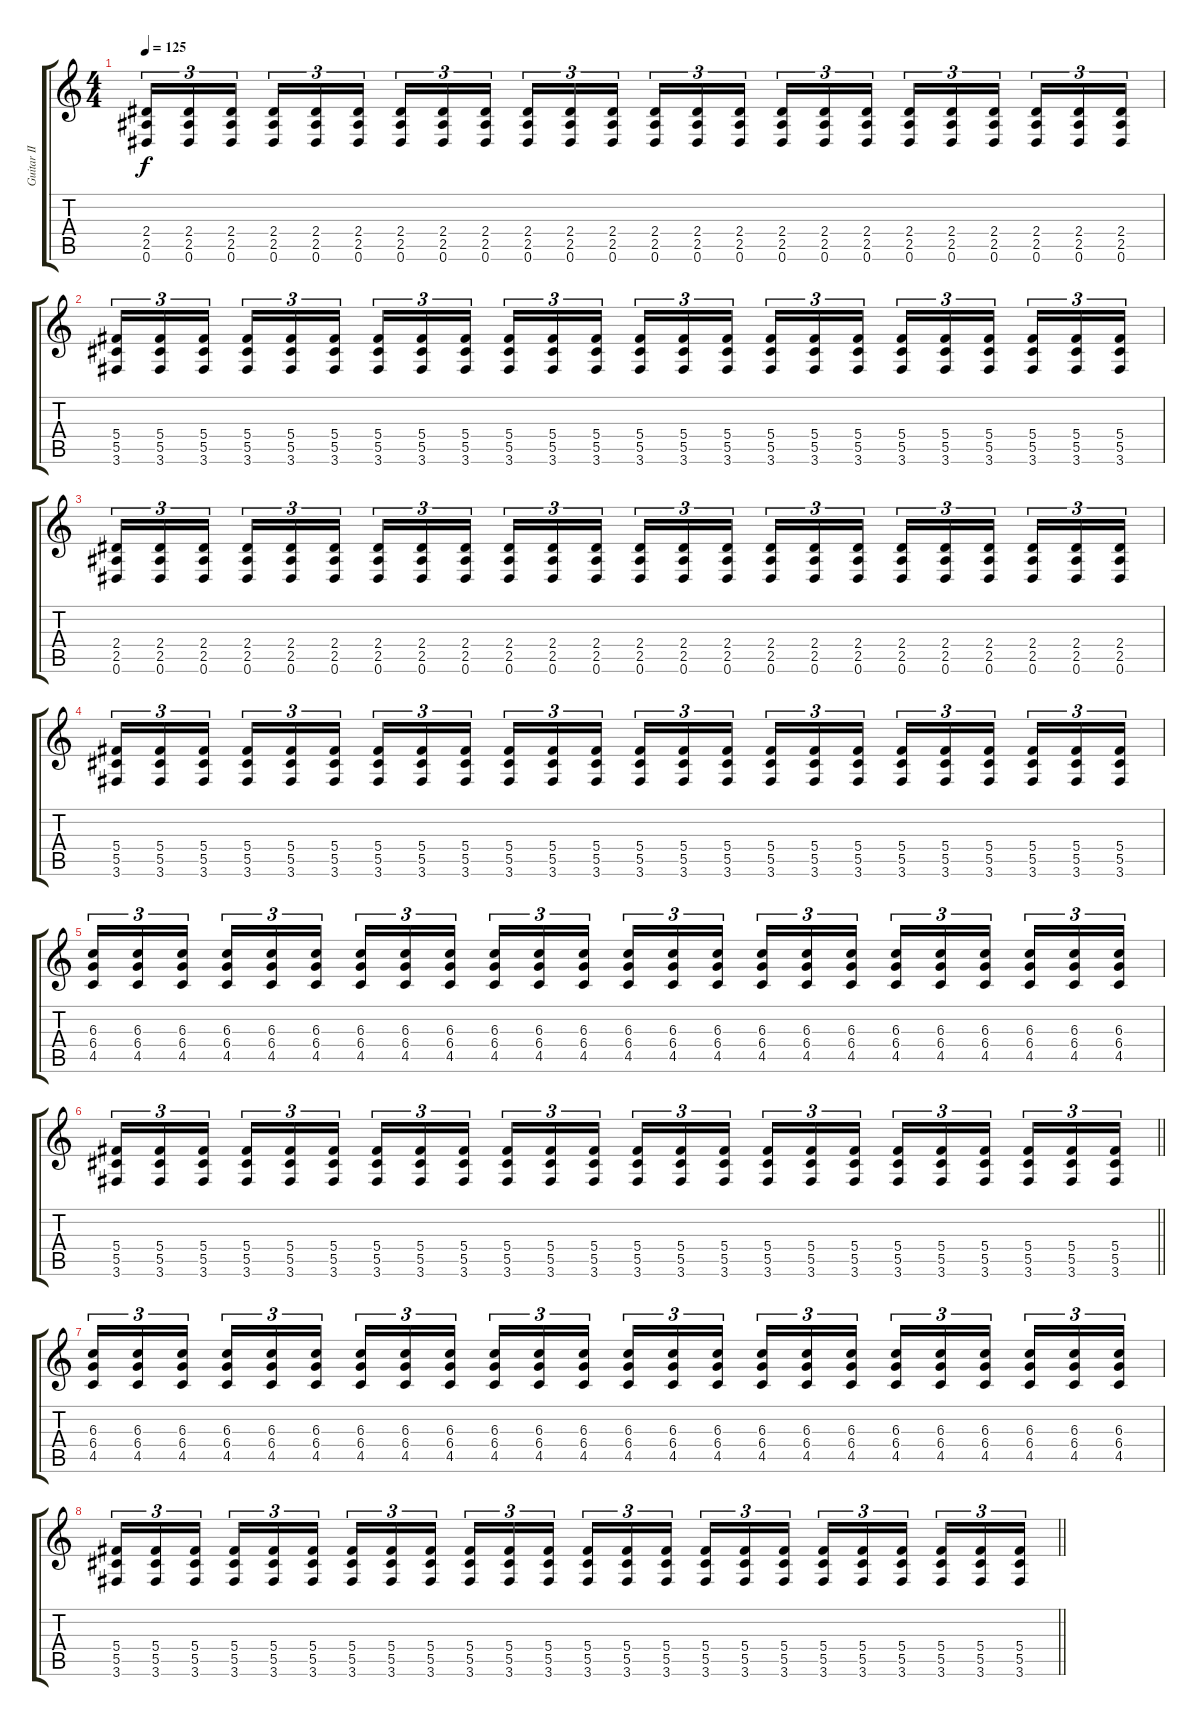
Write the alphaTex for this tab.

\track ("Guitar II" "Guitar II") {instrument distortionguitar}
\staff {score tabs}
\tuning (Eb4 Bb3 Gb3 Db3 Ab2 Eb2) {hide}
\ts (4 4)
\tempo 125
\clef g2
\ks c
(2.4 2.5 0.6).16{tu (3 2) dy f} (2.4 2.5 0.6).16{tu (3 2)} (2.4 2.5 0.6).16{tu (3 2) beam splitsecondary} (2.4 2.5 0.6).16{tu (3 2)} (2.4 2.5 0.6).16{tu (3 2)} (2.4 2.5 0.6).16{tu (3 2)} (2.4 2.5 0.6).16{tu (3 2)} (2.4 2.5 0.6).16{tu (3 2)} (2.4 2.5 0.6).16{tu (3 2) beam splitsecondary} (2.4 2.5 0.6).16{tu (3 2)} (2.4 2.5 0.6).16{tu (3 2)} (2.4 2.5 0.6).16{tu (3 2)} (2.4 2.5 0.6).16{tu (3 2)} (2.4 2.5 0.6).16{tu (3 2)} (2.4 2.5 0.6).16{tu (3 2) beam splitsecondary} (2.4 2.5 0.6).16{tu (3 2)} (2.4 2.5 0.6).16{tu (3 2)} (2.4 2.5 0.6).16{tu (3 2)} (2.4 2.5 0.6).16{tu (3 2)} (2.4 2.5 0.6).16{tu (3 2)} (2.4 2.5 0.6).16{tu (3 2) beam splitsecondary} (2.4 2.5 0.6).16{tu (3 2)} (2.4 2.5 0.6).16{tu (3 2)} (2.4 2.5 0.6).16{tu (3 2)} |
(5.4 5.5 3.6).16{tu (3 2)} (5.4 5.5 3.6).16{tu (3 2)} (5.4 5.5 3.6).16{tu (3 2) beam splitsecondary} (5.4 5.5 3.6).16{tu (3 2)} (5.4 5.5 3.6).16{tu (3 2)} (5.4 5.5 3.6).16{tu (3 2)} (5.4 5.5 3.6).16{tu (3 2)} (5.4 5.5 3.6).16{tu (3 2)} (5.4 5.5 3.6).16{tu (3 2) beam splitsecondary} (5.4 5.5 3.6).16{tu (3 2)} (5.4 5.5 3.6).16{tu (3 2)} (5.4 5.5 3.6).16{tu (3 2)} (5.4 5.5 3.6).16{tu (3 2)} (5.4 5.5 3.6).16{tu (3 2)} (5.4 5.5 3.6).16{tu (3 2) beam splitsecondary} (5.4 5.5 3.6).16{tu (3 2)} (5.4 5.5 3.6).16{tu (3 2)} (5.4 5.5 3.6).16{tu (3 2)} (5.4 5.5 3.6).16{tu (3 2)} (5.4 5.5 3.6).16{tu (3 2)} (5.4 5.5 3.6).16{tu (3 2) beam splitsecondary} (5.4 5.5 3.6).16{tu (3 2)} (5.4 5.5 3.6).16{tu (3 2)} (5.4 5.5 3.6).16{tu (3 2)} |
(2.4 2.5 0.6).16{tu (3 2)} (2.4 2.5 0.6).16{tu (3 2)} (2.4 2.5 0.6).16{tu (3 2) beam splitsecondary} (2.4 2.5 0.6).16{tu (3 2)} (2.4 2.5 0.6).16{tu (3 2)} (2.4 2.5 0.6).16{tu (3 2)} (2.4 2.5 0.6).16{tu (3 2)} (2.4 2.5 0.6).16{tu (3 2)} (2.4 2.5 0.6).16{tu (3 2) beam splitsecondary} (2.4 2.5 0.6).16{tu (3 2)} (2.4 2.5 0.6).16{tu (3 2)} (2.4 2.5 0.6).16{tu (3 2)} (2.4 2.5 0.6).16{tu (3 2)} (2.4 2.5 0.6).16{tu (3 2)} (2.4 2.5 0.6).16{tu (3 2) beam splitsecondary} (2.4 2.5 0.6).16{tu (3 2)} (2.4 2.5 0.6).16{tu (3 2)} (2.4 2.5 0.6).16{tu (3 2)} (2.4 2.5 0.6).16{tu (3 2)} (2.4 2.5 0.6).16{tu (3 2)} (2.4 2.5 0.6).16{tu (3 2) beam splitsecondary} (2.4 2.5 0.6).16{tu (3 2)} (2.4 2.5 0.6).16{tu (3 2)} (2.4 2.5 0.6).16{tu (3 2)} |
(5.4 5.5 3.6).16{tu (3 2)} (5.4 5.5 3.6).16{tu (3 2)} (5.4 5.5 3.6).16{tu (3 2) beam splitsecondary} (5.4 5.5 3.6).16{tu (3 2)} (5.4 5.5 3.6).16{tu (3 2)} (5.4 5.5 3.6).16{tu (3 2)} (5.4 5.5 3.6).16{tu (3 2)} (5.4 5.5 3.6).16{tu (3 2)} (5.4 5.5 3.6).16{tu (3 2) beam splitsecondary} (5.4 5.5 3.6).16{tu (3 2)} (5.4 5.5 3.6).16{tu (3 2)} (5.4 5.5 3.6).16{tu (3 2)} (5.4 5.5 3.6).16{tu (3 2)} (5.4 5.5 3.6).16{tu (3 2)} (5.4 5.5 3.6).16{tu (3 2) beam splitsecondary} (5.4 5.5 3.6).16{tu (3 2)} (5.4 5.5 3.6).16{tu (3 2)} (5.4 5.5 3.6).16{tu (3 2)} (5.4 5.5 3.6).16{tu (3 2)} (5.4 5.5 3.6).16{tu (3 2)} (5.4 5.5 3.6).16{tu (3 2) beam splitsecondary} (5.4 5.5 3.6).16{tu (3 2)} (5.4 5.5 3.6).16{tu (3 2)} (5.4 5.5 3.6).16{tu (3 2)} |
(6.3 6.4 4.5).16{tu (3 2)} (6.3 6.4 4.5).16{tu (3 2)} (6.3 6.4 4.5).16{tu (3 2) beam splitsecondary} (6.3 6.4 4.5).16{tu (3 2)} (6.3 6.4 4.5).16{tu (3 2)} (6.3 6.4 4.5).16{tu (3 2)} (6.3 6.4 4.5).16{tu (3 2)} (6.3 6.4 4.5).16{tu (3 2)} (6.3 6.4 4.5).16{tu (3 2) beam splitsecondary} (6.3 6.4 4.5).16{tu (3 2)} (6.3 6.4 4.5).16{tu (3 2)} (6.3 6.4 4.5).16{tu (3 2)} (6.3 6.4 4.5).16{tu (3 2)} (6.3 6.4 4.5).16{tu (3 2)} (6.3 6.4 4.5).16{tu (3 2) beam splitsecondary} (6.3 6.4 4.5).16{tu (3 2)} (6.3 6.4 4.5).16{tu (3 2)} (6.3 6.4 4.5).16{tu (3 2)} (6.3 6.4 4.5).16{tu (3 2)} (6.3 6.4 4.5).16{tu (3 2)} (6.3 6.4 4.5).16{tu (3 2) beam splitsecondary} (6.3 6.4 4.5).16{tu (3 2)} (6.3 6.4 4.5).16{tu (3 2)} (6.3 6.4 4.5).16{tu (3 2)} |
\barLineRight lightlight
(5.4 5.5 3.6).16{tu (3 2)} (5.4 5.5 3.6).16{tu (3 2)} (5.4 5.5 3.6).16{tu (3 2) beam splitsecondary} (5.4 5.5 3.6).16{tu (3 2)} (5.4 5.5 3.6).16{tu (3 2)} (5.4 5.5 3.6).16{tu (3 2)} (5.4 5.5 3.6).16{tu (3 2)} (5.4 5.5 3.6).16{tu (3 2)} (5.4 5.5 3.6).16{tu (3 2) beam splitsecondary} (5.4 5.5 3.6).16{tu (3 2)} (5.4 5.5 3.6).16{tu (3 2)} (5.4 5.5 3.6).16{tu (3 2)} (5.4 5.5 3.6).16{tu (3 2)} (5.4 5.5 3.6).16{tu (3 2)} (5.4 5.5 3.6).16{tu (3 2) beam splitsecondary} (5.4 5.5 3.6).16{tu (3 2)} (5.4 5.5 3.6).16{tu (3 2)} (5.4 5.5 3.6).16{tu (3 2)} (5.4 5.5 3.6).16{tu (3 2)} (5.4 5.5 3.6).16{tu (3 2)} (5.4 5.5 3.6).16{tu (3 2) beam splitsecondary} (5.4 5.5 3.6).16{tu (3 2)} (5.4 5.5 3.6).16{tu (3 2)} (5.4 5.5 3.6).16{tu (3 2)} |
(6.3 6.4 4.5).16{tu (3 2)} (6.3 6.4 4.5).16{tu (3 2)} (6.3 6.4 4.5).16{tu (3 2) beam splitsecondary} (6.3 6.4 4.5).16{tu (3 2)} (6.3 6.4 4.5).16{tu (3 2)} (6.3 6.4 4.5).16{tu (3 2)} (6.3 6.4 4.5).16{tu (3 2)} (6.3 6.4 4.5).16{tu (3 2)} (6.3 6.4 4.5).16{tu (3 2) beam splitsecondary} (6.3 6.4 4.5).16{tu (3 2)} (6.3 6.4 4.5).16{tu (3 2)} (6.3 6.4 4.5).16{tu (3 2)} (6.3 6.4 4.5).16{tu (3 2)} (6.3 6.4 4.5).16{tu (3 2)} (6.3 6.4 4.5).16{tu (3 2) beam splitsecondary} (6.3 6.4 4.5).16{tu (3 2)} (6.3 6.4 4.5).16{tu (3 2)} (6.3 6.4 4.5).16{tu (3 2)} (6.3 6.4 4.5).16{tu (3 2)} (6.3 6.4 4.5).16{tu (3 2)} (6.3 6.4 4.5).16{tu (3 2) beam splitsecondary} (6.3 6.4 4.5).16{tu (3 2)} (6.3 6.4 4.5).16{tu (3 2)} (6.3 6.4 4.5).16{tu (3 2)} |
\barLineRight lightlight
(5.4 5.5 3.6).16{tu (3 2)} (5.4 5.5 3.6).16{tu (3 2)} (5.4 5.5 3.6).16{tu (3 2) beam splitsecondary} (5.4 5.5 3.6).16{tu (3 2)} (5.4 5.5 3.6).16{tu (3 2)} (5.4 5.5 3.6).16{tu (3 2)} (5.4 5.5 3.6).16{tu (3 2)} (5.4 5.5 3.6).16{tu (3 2)} (5.4 5.5 3.6).16{tu (3 2) beam splitsecondary} (5.4 5.5 3.6).16{tu (3 2)} (5.4 5.5 3.6).16{tu (3 2)} (5.4 5.5 3.6).16{tu (3 2)} (5.4 5.5 3.6).16{tu (3 2)} (5.4 5.5 3.6).16{tu (3 2)} (5.4 5.5 3.6).16{tu (3 2) beam splitsecondary} (5.4 5.5 3.6).16{tu (3 2)} (5.4 5.5 3.6).16{tu (3 2)} (5.4 5.5 3.6).16{tu (3 2)} (5.4 5.5 3.6).16{tu (3 2)} (5.4 5.5 3.6).16{tu (3 2)} (5.4 5.5 3.6).16{tu (3 2) beam splitsecondary} (5.4 5.5 3.6).16{tu (3 2)} (5.4 5.5 3.6).16{tu (3 2)} (5.4 5.5 3.6).16{tu (3 2)}
